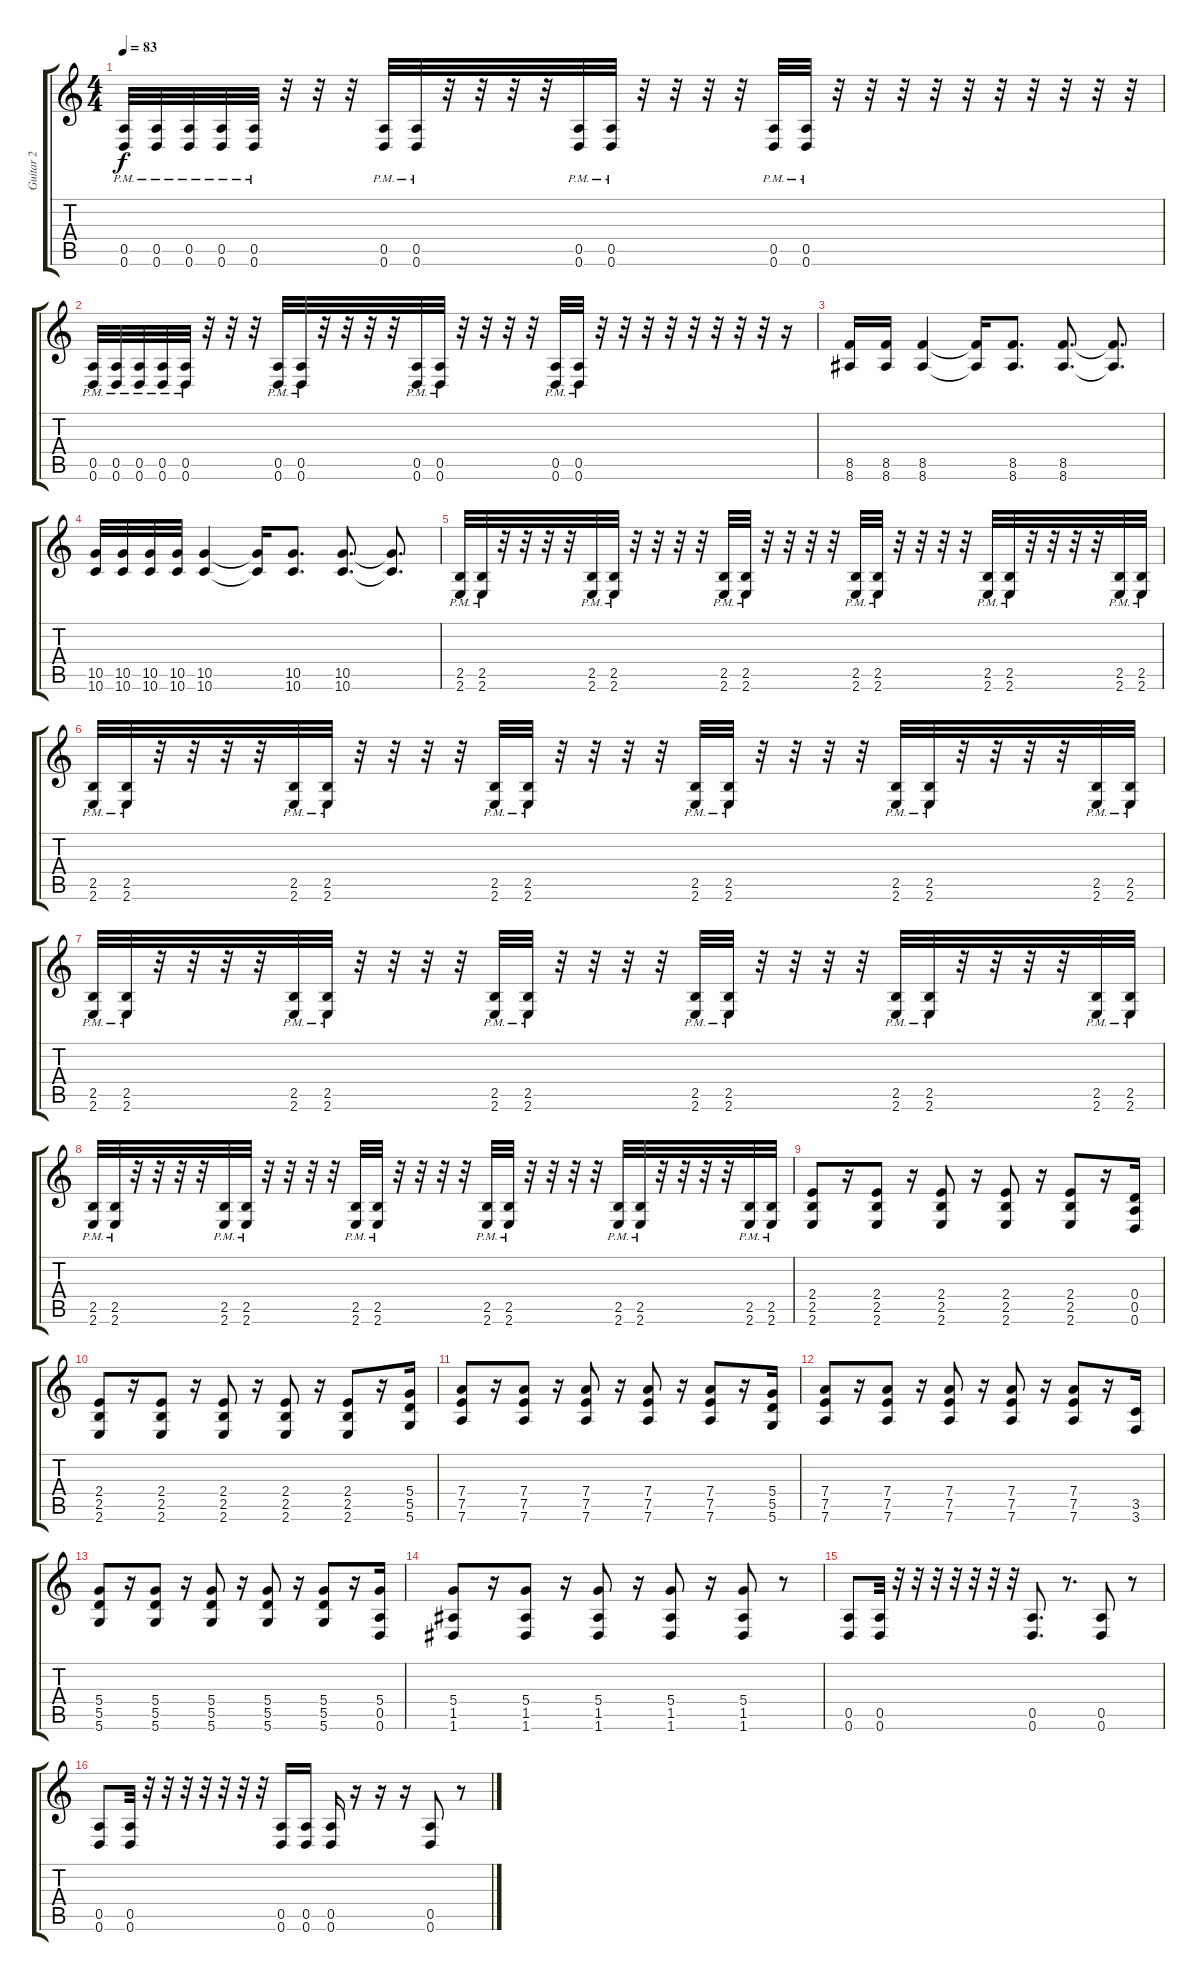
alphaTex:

\track ("Guitar 2" "Guitar 2") {instrument distortionguitar}
\staff {score tabs}
\tuning (E4 B3 G3 D3 A2 D2) {hide}
\ts (4 4)
\tempo 83
\clef g2
\ks c
(0.5{pm} 0.6{pm}).32{dy f} (0.5{pm} 0.6{pm}).32 (0.5{pm} 0.6{pm}).32 (0.5{pm} 0.6{pm}).32 (0.5{pm} 0.6{pm}).32 r.32 r.32 r.32 (0.5{pm} 0.6{pm}).32 (0.5{pm} 0.6{pm}).32 r.32 r.32 r.32 r.32 (0.5{pm} 0.6{pm}).32 (0.5{pm} 0.6{pm}).32 r.32 r.32 r.32 r.32 (0.5{pm} 0.6{pm}).32 (0.5{pm} 0.6{pm}).32 r.32 r.32 r.32 r.32 r.32 r.32 r.32 r.32 r.32 r.32 |
(0.5{pm} 0.6{pm}).32 (0.5{pm} 0.6{pm}).32 (0.5{pm} 0.6{pm}).32 (0.5{pm} 0.6{pm}).32 (0.5{pm} 0.6{pm}).32 r.32 r.32 r.32 (0.5{pm} 0.6{pm}).32 (0.5{pm} 0.6{pm}).32 r.32 r.32 r.32 r.32 (0.5{pm} 0.6{pm}).32 (0.5{pm} 0.6{pm}).32 r.32 r.32 r.32 r.32 (0.5{pm} 0.6{pm}).32 (0.5{pm} 0.6{pm}).32 r.32 r.32 r.32 r.32 r.32 r.32 r.32 r.32 r.16 |
(8.5 8.6).16 (8.5 8.6).16 (8.5 8.6).4 (8.5{t} 8.6{t}).16 (8.5 8.6).8{d} (8.5 8.6).8{d} (8.5{t} 8.6{t}).8{d} |
(10.5 10.6).32 (10.5 10.6).32 (10.5 10.6).32 (10.5 10.6).32 (10.5 10.6).4 (10.5{t} 10.6{t}).16 (10.5 10.6).8{d} (10.5 10.6).8{d} (10.5{t} 10.6{t}).8{d} |
(2.5{pm} 2.6{pm}).32 (2.5{pm} 2.6{pm}).32 r.32 r.32 r.32 r.32 (2.5{pm} 2.6{pm}).32 (2.5{pm} 2.6{pm}).32 r.32 r.32 r.32 r.32 (2.5{pm} 2.6{pm}).32 (2.5{pm} 2.6{pm}).32 r.32 r.32 r.32 r.32 (2.5{pm} 2.6{pm}).32 (2.5{pm} 2.6{pm}).32 r.32 r.32 r.32 r.32 (2.5{pm} 2.6{pm}).32 (2.5{pm} 2.6{pm}).32 r.32 r.32 r.32 r.32 (2.5{pm} 2.6{pm}).32 (2.5{pm} 2.6{pm}).32 |
(2.5{pm} 2.6{pm}).32 (2.5{pm} 2.6{pm}).32 r.32 r.32 r.32 r.32 (2.5{pm} 2.6{pm}).32 (2.5{pm} 2.6{pm}).32 r.32 r.32 r.32 r.32 (2.5{pm} 2.6{pm}).32 (2.5{pm} 2.6{pm}).32 r.32 r.32 r.32 r.32 (2.5{pm} 2.6{pm}).32 (2.5{pm} 2.6{pm}).32 r.32 r.32 r.32 r.32 (2.5{pm} 2.6{pm}).32 (2.5{pm} 2.6{pm}).32 r.32 r.32 r.32 r.32 (2.5{pm} 2.6{pm}).32 (2.5{pm} 2.6{pm}).32 |
(2.5{pm} 2.6{pm}).32 (2.5{pm} 2.6{pm}).32 r.32 r.32 r.32 r.32 (2.5{pm} 2.6{pm}).32 (2.5{pm} 2.6{pm}).32 r.32 r.32 r.32 r.32 (2.5{pm} 2.6{pm}).32 (2.5{pm} 2.6{pm}).32 r.32 r.32 r.32 r.32 (2.5{pm} 2.6{pm}).32 (2.5{pm} 2.6{pm}).32 r.32 r.32 r.32 r.32 (2.5{pm} 2.6{pm}).32 (2.5{pm} 2.6{pm}).32 r.32 r.32 r.32 r.32 (2.5{pm} 2.6{pm}).32 (2.5{pm} 2.6{pm}).32 |
(2.5{pm} 2.6{pm}).32 (2.5{pm} 2.6{pm}).32 r.32 r.32 r.32 r.32 (2.5{pm} 2.6{pm}).32 (2.5{pm} 2.6{pm}).32 r.32 r.32 r.32 r.32 (2.5{pm} 2.6{pm}).32 (2.5{pm} 2.6{pm}).32 r.32 r.32 r.32 r.32 (2.5{pm} 2.6{pm}).32 (2.5{pm} 2.6{pm}).32 r.32 r.32 r.32 r.32 (2.5{pm} 2.6{pm}).32 (2.5{pm} 2.6{pm}).32 r.32 r.32 r.32 r.32 (2.5{pm} 2.6{pm}).32 (2.5{pm} 2.6{pm}).32 |
(2.4 2.5 2.6).8 r.16 (2.4 2.5 2.6).8 r.16 (2.4 2.5 2.6).8 r.16 (2.4 2.5 2.6).8 r.16 (2.4 2.5 2.6).8 r.16 (0.4 0.5 0.6).16 |
(2.4 2.5 2.6).8 r.16 (2.4 2.5 2.6).8 r.16 (2.4 2.5 2.6).8 r.16 (2.4 2.5 2.6).8 r.16 (2.4 2.5 2.6).8 r.16 (5.4 5.5 5.6).16 |
(7.4 7.5 7.6).8 r.16 (7.4 7.5 7.6).8 r.16 (7.4 7.5 7.6).8 r.16 (7.4 7.5 7.6).8 r.16 (7.4 7.5 7.6).8 r.16 (5.4 5.5 5.6).16 |
(7.4 7.5 7.6).8 r.16 (7.4 7.5 7.6).8 r.16 (7.4 7.5 7.6).8 r.16 (7.4 7.5 7.6).8 r.16 (7.4 7.5 7.6).8 r.16 (3.5 3.6).16 |
(5.4 5.5 5.6).8 r.16 (5.4 5.5 5.6).8 r.16 (5.4 5.5 5.6).8 r.16 (5.4 5.5 5.6).8 r.16 (5.4 5.5 5.6).8 r.16 (5.4 0.5 0.6).16 |
(5.4 1.5 1.6).8 r.16 (5.4 1.5 1.6).8 r.16 (5.4 1.5 1.6).8 r.16 (5.4 1.5 1.6).8 r.16 (5.4 1.5 1.6).8 r.8 |
(0.5 0.6).8 (0.5 0.6).32 r.32 r.32 r.32 r.32 r.32 r.32 r.32 (0.5 0.6).8{d} r.8{d} (0.5 0.6).8 r.8 |
(0.5 0.6).8 (0.5 0.6).32 r.32 r.32 r.32 r.32 r.32 r.32 r.32 (0.5 0.6).16 (0.5 0.6).16 (0.5 0.6).16 r.16 r.16 r.16 (0.5 0.6).8 r.8
